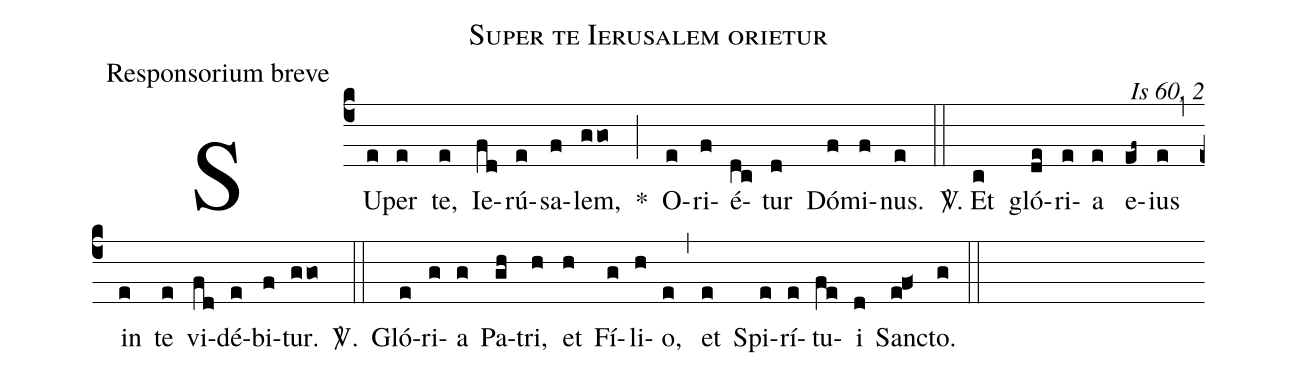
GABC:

name:Super te Ierusalem orietur;
office-part:Responsorium breve;
commentary:Is 60, 2;
%%
(c4) SU(e)per(e) te,(e) Ie(fd)rú(e)sa(f)lem,(ggo<) *(;) O(e)ri(f)é(dc)tur(d) Dó(f)mi(f)nus.(e) (::) <sp>V/</sp>. Et(c) gló(de)ri(e)a(e) e(ef~)ius(e) (,) in(e) te(e) vi(fd)dé(e)bi(f)tur.(ggo<) <sp>V/</sp>.(::) Gló(e)ri(g)a(g) Pa(gh)tri,(h) et(h) Fí(g)li(h)o,(e) (,) et(e) Spi(e)rí(e)tu(fe)i(d) San(e!f<)cto.(g) (::)
